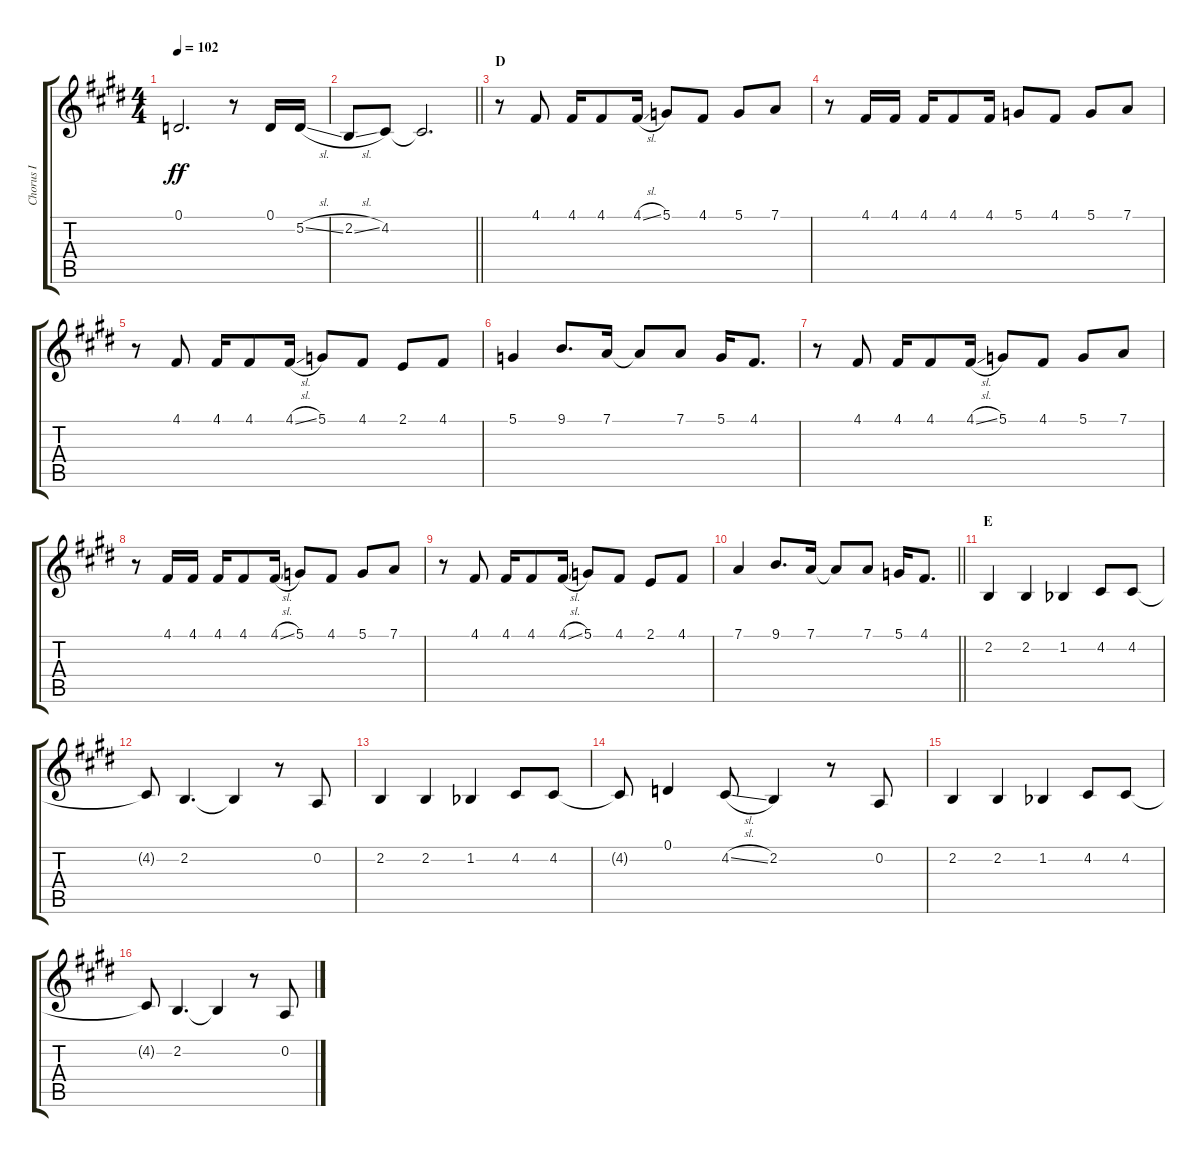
\track ("Chorus I" "Chorus I") {instrument voiceoohs}
\staff {score tabs}
\tuning (D4 A3 F3 C3 G2 D2) {hide}
\ts (4 4)
\tempo 102
\clef g2
\ks e
0.1.2{d dy ff} r.8 0.1.16 5.2{sl}.16 |
\barLineRight lightlight
2.2{sl}.8 4.2.8 4.2{t}.2{d} |
\section ("" "D")
r.8 4.1.8 4.1.16 4.1.8 4.1{sl}.16 5.1.8 4.1.8 5.1.8 7.1.8 |
r.8 4.1.16 4.1.16 4.1.16 4.1.8 4.1.16 5.1.8 4.1.8 5.1.8 7.1.8 |
r.8 4.1.8 4.1.16 4.1.8 4.1{sl}.16 5.1.8 4.1.8 2.1.8 4.1.8 |
5.1.4 9.1.8{d} 7.1.16 7.1{t}.8 7.1.8 5.1.16 4.1.8{d} |
r.8 4.1.8 4.1.16 4.1.8 4.1{sl}.16 5.1.8 4.1.8 5.1.8 7.1.8 |
r.8 4.1.16 4.1.16 4.1.16 4.1.8 4.1{sl}.16 5.1.8 4.1.8 5.1.8 7.1.8 |
r.8 4.1.8 4.1.16 4.1.8 4.1{sl}.16 5.1.8 4.1.8 2.1.8 4.1.8 |
\barLineRight lightlight
7.1.4 9.1.8{d} 7.1.16 7.1{t}.8 7.1.8 5.1.16 4.1.8{d} |
\section ("" "E")
2.2.4 2.2.4 1.2{acc b}.4 4.2.8 4.2.8 |
4.2{t}.8 2.2.4{d} 2.2{t}.4 r.8 0.2.8 |
2.2.4 2.2.4 1.2{acc b}.4 4.2.8 4.2.8 |
4.2{t}.8 0.1.4 4.2{sl}.8 2.2.4 r.8 0.2.8 |
2.2.4 2.2.4 1.2{acc b}.4 4.2.8 4.2.8 |
4.2{t}.8 2.2.4{d} 2.2{t}.4 r.8 0.2.8
